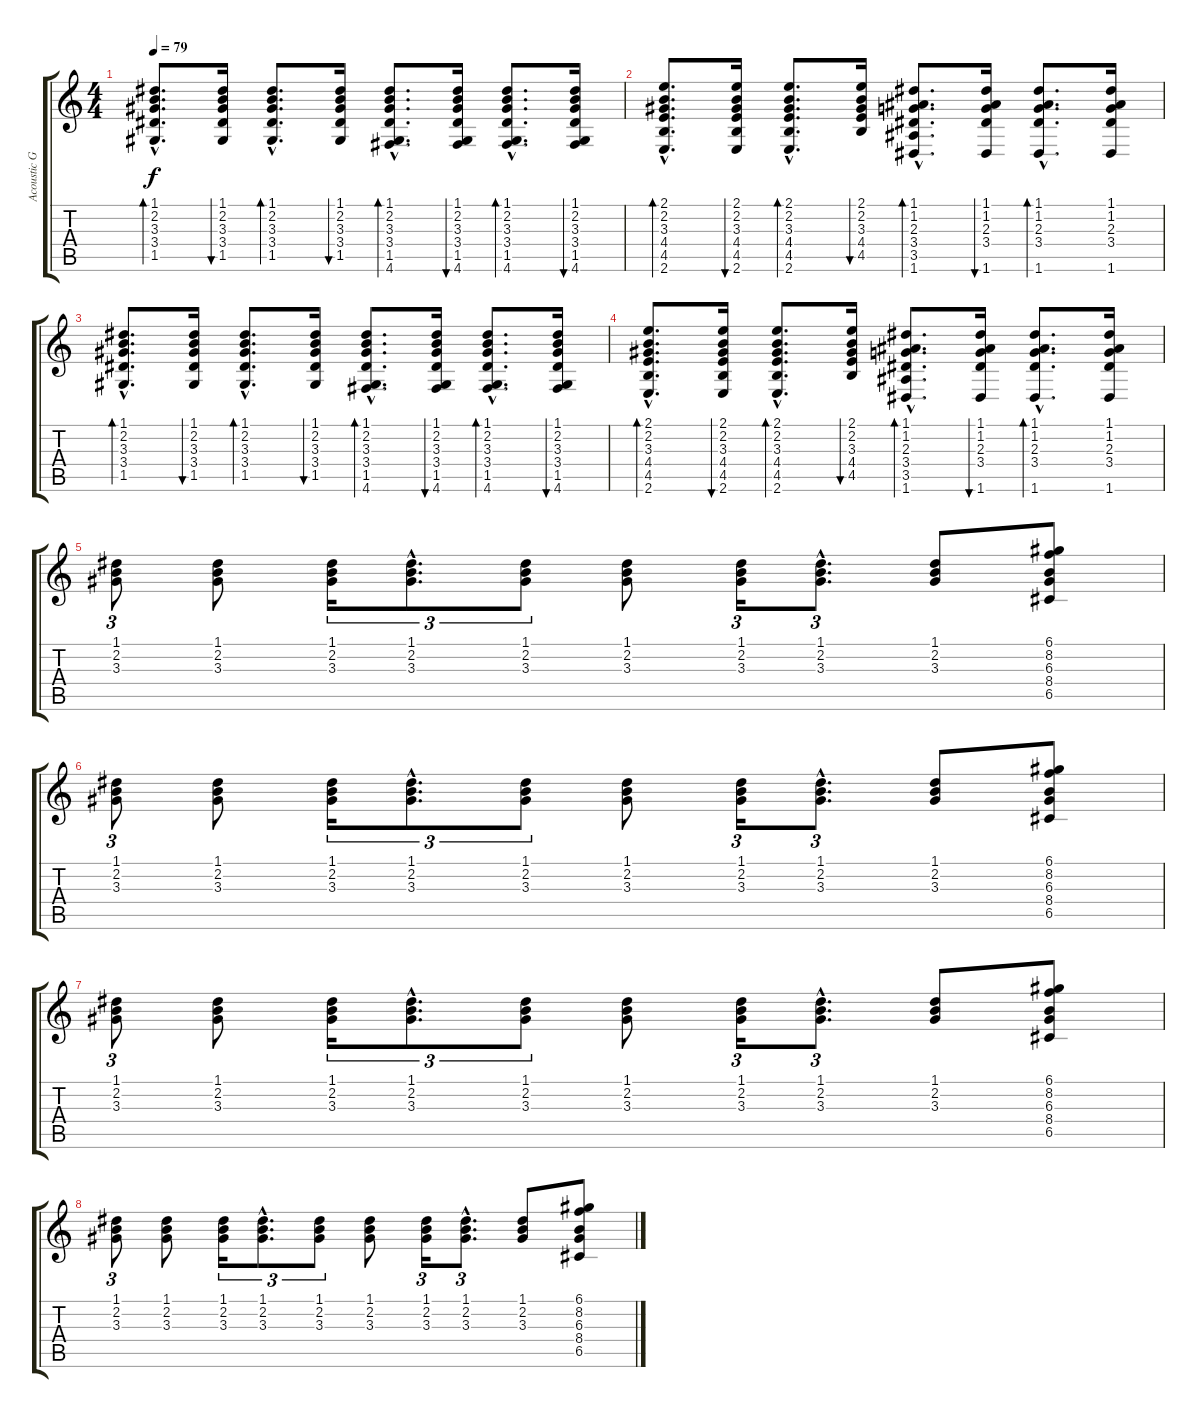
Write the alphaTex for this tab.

\track ("Acoustic Guitar" "Acoustic G") {instrument acousticguitarsteel}
\staff {score tabs}
\tuning (D4 A3 F3 C3 G2 D2) {hide}
\ts (4 4)
\tempo 79
\clef g2
\ks c
(1.1{hac} 2.2{hac} 3.3{hac} 3.4{hac} 1.5{hac}).8{d bd 60 dy f} (1.1 2.2 3.3 3.4 1.5).16{bu 30} (1.1{hac} 2.2{hac} 3.3{hac} 3.4{hac} 1.5{hac}).8{d bd 30} (1.1 2.2 3.3 3.4 1.5).16{bu 30} (1.1{hac} 2.2{hac} 3.3{hac} 3.4{hac} 1.5{hac} 4.6{hac}).8{d bd 30} (1.1 2.2 3.3 3.4 1.5 4.6).16{bu 30} (1.1{hac} 2.2{hac} 3.3{hac} 3.4{hac} 1.5{hac} 4.6{hac}).8{d bd 30} (1.1 2.2 3.3 3.4 1.5 4.6).16{bu 30} |
(2.1{hac} 2.2{hac} 3.3{hac} 4.4{hac} 4.5{hac} 2.6{hac}).8{d bd 60} (2.1 2.2 3.3 4.4 4.5 2.6).16{bu 30} (2.1{hac} 2.2{hac} 3.3{hac} 4.4{hac} 4.5{hac} 2.6{hac}).8{d bd 30} (2.1 2.2 3.3 4.4 4.5).16{bu 30} (1.1{hac} 1.2{hac} 2.3{hac} 3.4{hac} 3.5{hac} 1.6{hac}).8{d bd 30} (1.1 1.2 2.3 3.4 1.6).16{bu 30} (1.1{hac} 1.2{hac} 2.3{hac} 3.4{hac} 1.6{hac}).8{d bd 30} (1.1 1.2 2.3 3.4 1.6).16 |
(1.1{hac} 2.2{hac} 3.3{hac} 3.4{hac} 1.5{hac}).8{d bd 60} (1.1 2.2 3.3 3.4 1.5).16{bu 30} (1.1{hac} 2.2{hac} 3.3{hac} 3.4{hac} 1.5{hac}).8{d bd 30} (1.1 2.2 3.3 3.4 1.5).16{bu 30} (1.1{hac} 2.2{hac} 3.3{hac} 3.4{hac} 1.5{hac} 4.6{hac}).8{d bd 30} (1.1 2.2 3.3 3.4 1.5 4.6).16{bu 30} (1.1{hac} 2.2{hac} 3.3{hac} 3.4{hac} 1.5{hac} 4.6{hac}).8{d bd 30} (1.1 2.2 3.3 3.4 1.5 4.6).16{bu 30} |
(2.1{hac} 2.2{hac} 3.3{hac} 4.4{hac} 4.5{hac} 2.6{hac}).8{d bd 60} (2.1 2.2 3.3 4.4 4.5 2.6).16{bu 30} (2.1{hac} 2.2{hac} 3.3{hac} 4.4{hac} 4.5{hac} 2.6{hac}).8{d bd 30} (2.1 2.2 3.3 4.4 4.5).16{bu 30} (1.1{hac} 1.2{hac} 2.3{hac} 3.4{hac} 3.5{hac} 1.6{hac}).8{d bd 30} (1.1 1.2 2.3 3.4 1.6).16{bu 30} (1.1{hac} 1.2{hac} 2.3{hac} 3.4{hac} 1.6{hac}).8{d bd 30} (1.1 1.2 2.3 3.4 1.6).16 |
(1.1 2.2 3.3).8{tu (3 2)} (1.1 2.2 3.3).8 (1.1 2.2 3.3).16{tu (3 2)} (1.1{hac} 2.2{hac} 3.3{hac}).8{d tu (3 2)} (1.1 2.2 3.3).8{tu (3 2)} (1.1 2.2 3.3).8 (1.1 2.2 3.3).16{tu (3 2)} (1.1{hac} 2.2{hac} 3.3{hac}).8{d tu (3 2)} (1.1 2.2 3.3).8 (6.1 8.2 6.3 8.4 6.5).8 |
(1.1 2.2 3.3).8{tu (3 2)} (1.1 2.2 3.3).8 (1.1 2.2 3.3).16{tu (3 2)} (1.1{hac} 2.2{hac} 3.3{hac}).8{d tu (3 2)} (1.1 2.2 3.3).8{tu (3 2)} (1.1 2.2 3.3).8 (1.1 2.2 3.3).16{tu (3 2)} (1.1{hac} 2.2{hac} 3.3{hac}).8{d tu (3 2)} (1.1 2.2 3.3).8 (6.1 8.2 6.3 8.4 6.5).8 |
(1.1 2.2 3.3).8{tu (3 2)} (1.1 2.2 3.3).8 (1.1 2.2 3.3).16{tu (3 2)} (1.1{hac} 2.2{hac} 3.3{hac}).8{d tu (3 2)} (1.1 2.2 3.3).8{tu (3 2)} (1.1 2.2 3.3).8 (1.1 2.2 3.3).16{tu (3 2)} (1.1{hac} 2.2{hac} 3.3{hac}).8{d tu (3 2)} (1.1 2.2 3.3).8 (6.1 8.2 6.3 8.4 6.5).8 |
(1.1 2.2 3.3).8{tu (3 2)} (1.1 2.2 3.3).8 (1.1 2.2 3.3).16{tu (3 2)} (1.1{hac} 2.2{hac} 3.3{hac}).8{d tu (3 2)} (1.1 2.2 3.3).8{tu (3 2)} (1.1 2.2 3.3).8 (1.1 2.2 3.3).16{tu (3 2)} (1.1{hac} 2.2{hac} 3.3{hac}).8{d tu (3 2)} (1.1 2.2 3.3).8 (6.1 8.2 6.3 8.4 6.5).8
